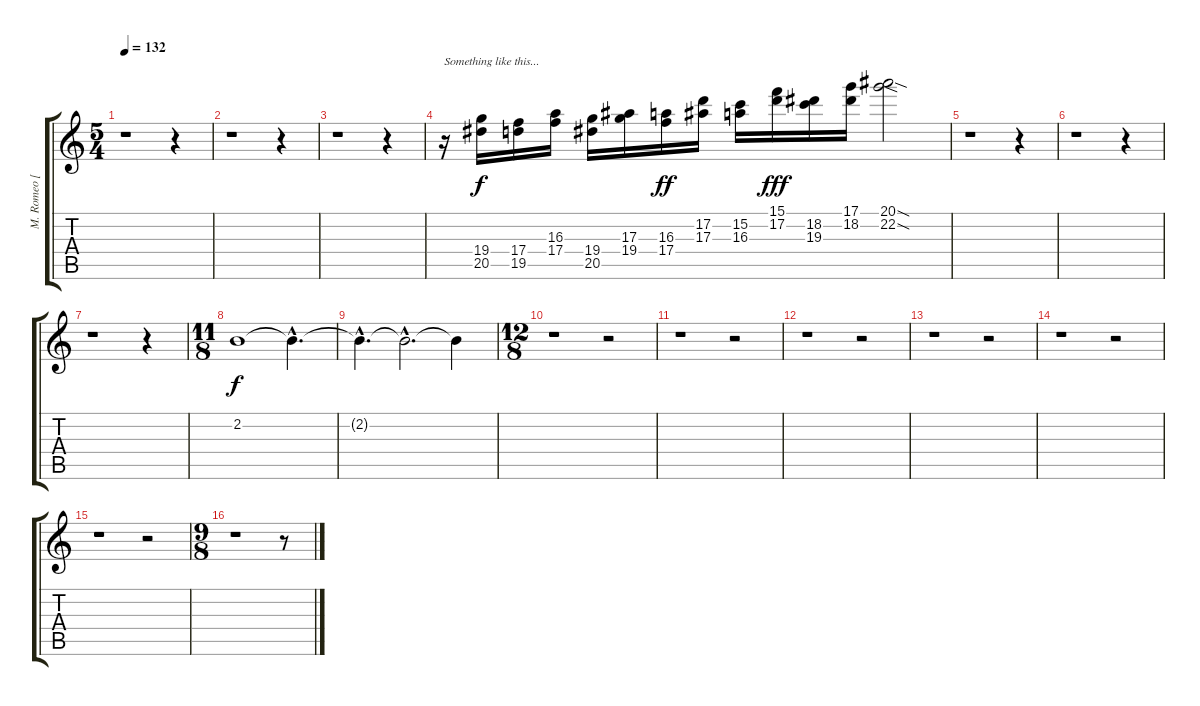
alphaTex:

\track ("M. Romeo [Solo, Fills, Acoustic]" "M. Romeo [") {instrument distortionguitar}
\staff {score tabs}
\tuning (D4 A3 F3 C3 G2 D2) {hide}
\ts (5 4)
\tempo 132
\clef g2
\ks c
r.1{dy f} r.4 |
r.1 r.4 |
r.1 r.4 |
r.16{txt "Something like this..." volume 10 instrument distortionguitar} (19.4 20.5).16 (17.4 19.5).16 (16.3 17.4).16 (19.4 20.5).16 (17.3 19.4).16 (16.3 17.4).16{dy ff} (17.2 17.3).16 (15.2 16.3).16 (15.1 17.2).16{dy fff} (18.2 19.3).16 (17.1 18.2).16 (20.1{sod} 22.2{sod}).2 |
r.1 r.4 |
r.1 r.4 |
r.1 r.4{volume 16} |
\ts (11 8)
2.2.1{dy f volume 0 instrument distortionguitar} 2.2{hac t}.4{d} |
2.2{hac t}.4{d} 2.2{hac t}.2{d} 2.2{t}.4 |
\ts (12 8)
r.1 r.2 |
r.1 r.2 |
r.1 r.2 |
r.1 r.2 |
r.1 r.2 |
r.1 r.2 |
\ts (9 8)
r.1 r.8
